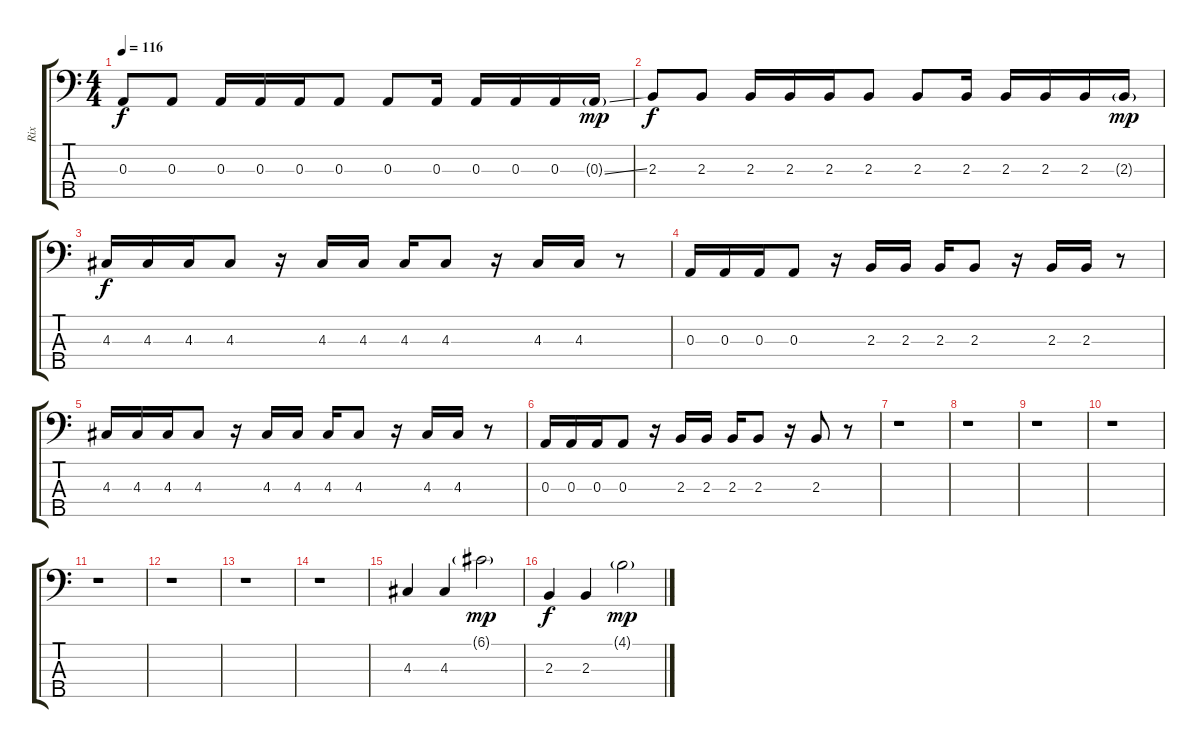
\track ("Rix" "Rix") {instrument electricbasspick}
\staff {score tabs}
\tuning (G2 D2 A1 E1 B0) {hide}
\ts (4 4)
\tempo 116
\clef f4
\ks c
0.3.8{dy f} 0.3.8 0.3.16 0.3.16 0.3.16 0.3.8 0.3.8 0.3.16 0.3.16 0.3.16 0.3.16 0.3{ss g}.16{dy mp} |
2.3.8{dy f} 2.3.8 2.3.16 2.3.16 2.3.16 2.3.8 2.3.8 2.3.16 2.3.16 2.3.16 2.3.16 2.3{g}.16{dy mp} |
4.3.16{dy f} 4.3.16 4.3.16 4.3.8 r.16 4.3.16 4.3.16 4.3.16 4.3.8 r.16 4.3.16 4.3.16 r.8 |
0.3.16 0.3.16 0.3.16 0.3.8 r.16 2.3.16 2.3.16 2.3.16 2.3.8 r.16 2.3.16 2.3.16 r.8 |
4.3.16 4.3.16 4.3.16 4.3.8 r.16 4.3.16 4.3.16 4.3.16 4.3.8 r.16 4.3.16 4.3.16 r.8 |
0.3.16 0.3.16 0.3.16 0.3.8 r.16 2.3.16 2.3.16 2.3.16 2.3.8 r.16 2.3.8 r.8 |
r.1 |
r.1 |
r.1 |
r.1 |
r.1 |
r.1 |
r.1 |
r.1 |
4.3.4 4.3.4 6.1{g}.2{dy mp} |
2.3.4{dy f} 2.3.4 4.1{g}.2{dy mp}
